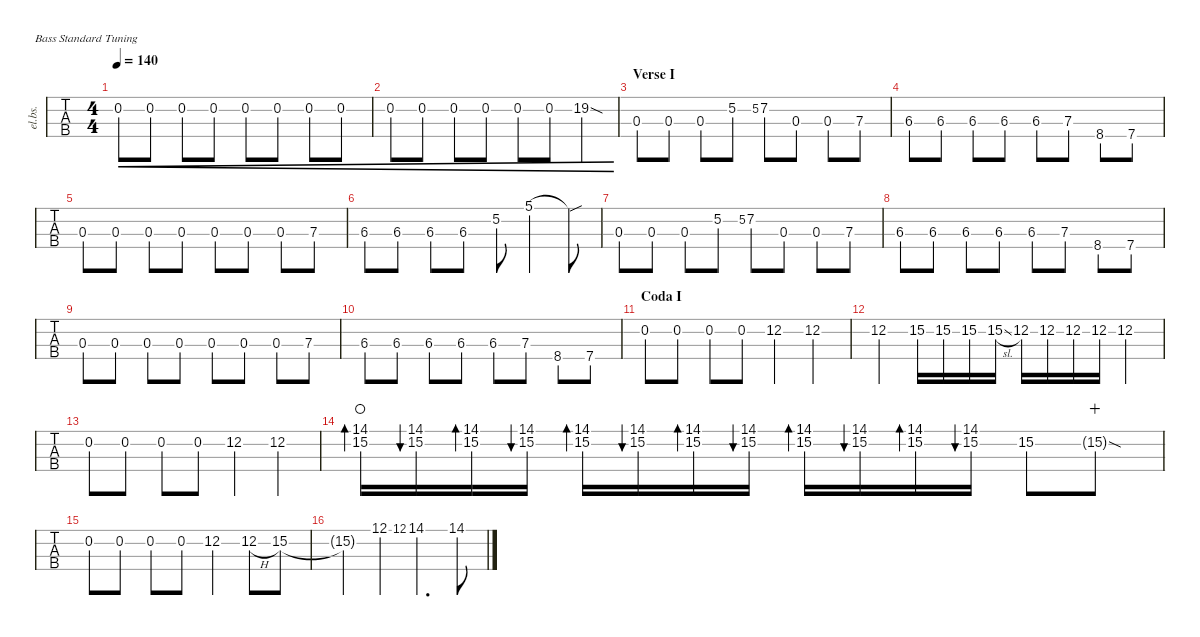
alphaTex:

\defaultSystemsLayout 4
\hideDynamics
\bracketExtendMode nobrackets
\otherSystemsTrackNameOrientation horizontal
\track ("Bass" "el.bs.") {multiBarRest instrument electricbassfinger}
\staff {tabs}
\tuning (G2 D2 A1 E1)
\ts (4 4)
\tempo 140
\clef f4
\ks c
0.2.8{cre dy mf instrument electricbassfinger} 0.2.8{cre} 0.2.8{cre} 0.2.8{cre} 0.2.8{cre} 0.2.8{cre} 0.2.8{cre} 0.2.8{cre} |
0.2.8{cre} 0.2.8{cre} 0.2.8{cre} 0.2.8{cre} 0.2.8{cre} 0.2.8{cre} 19.2{sod}.4{cre} |
\section ("" "Verse I")
0.3.8 0.3.8 0.3.8 5.2.8 5.2.8{gr} 7.2.8 0.3.8 0.3.8 7.3.8 |
6.3{acc #}.8 6.3{acc #}.8 6.3{acc #}.8 6.3{acc #}.8 6.3{acc #}.8 7.3.8 8.4.8 7.4.8 |
0.3.8 0.3.8 0.3.8 0.3.8 0.3.8 0.3.8 0.3.8 7.3.8 |
6.3{acc #}.8 6.3{acc #}.8 6.3{acc #}.8 6.3{acc #}.8 5.2.8 5.1.4 5.1{sou t}.8 |
0.3.8 0.3.8 0.3.8 5.2.8 5.2.8{gr} 7.2.8 0.3.8 0.3.8 7.3.8 |
6.3{acc #}.8 6.3{acc #}.8 6.3{acc #}.8 6.3{acc #}.8 6.3{acc #}.8 7.3.8 8.4.8 7.4.8 |
0.3.8 0.3.8 0.3.8 0.3.8 0.3.8 0.3.8 0.3.8 7.3.8 |
6.3{acc #}.8 6.3{acc #}.8 6.3{acc #}.8 6.3{acc #}.8 6.3{acc #}.8 7.3.8 8.4.8 7.4.8 |
\section ("" "Coda I")
0.2.8 0.2.8 0.2.8 0.2.8 12.2.4 12.2.4 |
12.2.4 15.2.16 15.2.16 15.2.16 15.2{sl}.16 12.2.16 12.2.16 12.2.16 12.2.16 12.2.4 |
0.2.8 0.2.8 0.2.8 0.2.8 12.2.4 12.2.4 |
(14.1 15.2).16{bd 30 instrument electricbassfinger waho} (14.1 15.2).16{bu 30} (14.1 15.2).16{bd 30} (14.1 15.2).16{bu 30} (14.1 15.2).16{bd 30} (14.1 15.2).16{bu 30} (14.1 15.2).16{bd 30} (14.1 15.2).16{bu 30} (14.1 15.2).16{bd 30} (14.1 15.2).16{bu 30} (14.1 15.2).16{bd 30} (14.1 15.2).16{bu 30} 15.2.8 15.2{sod g}.8{wahc} |
0.2.8{instrument electricbassfinger} 0.2.8 0.2.8 0.2.8 12.2.4 12.2{h}.8 15.2.8 |
15.2{t}.4 12.1.4 12.1.8{gr} 14.1.4{d} 14.1.8
